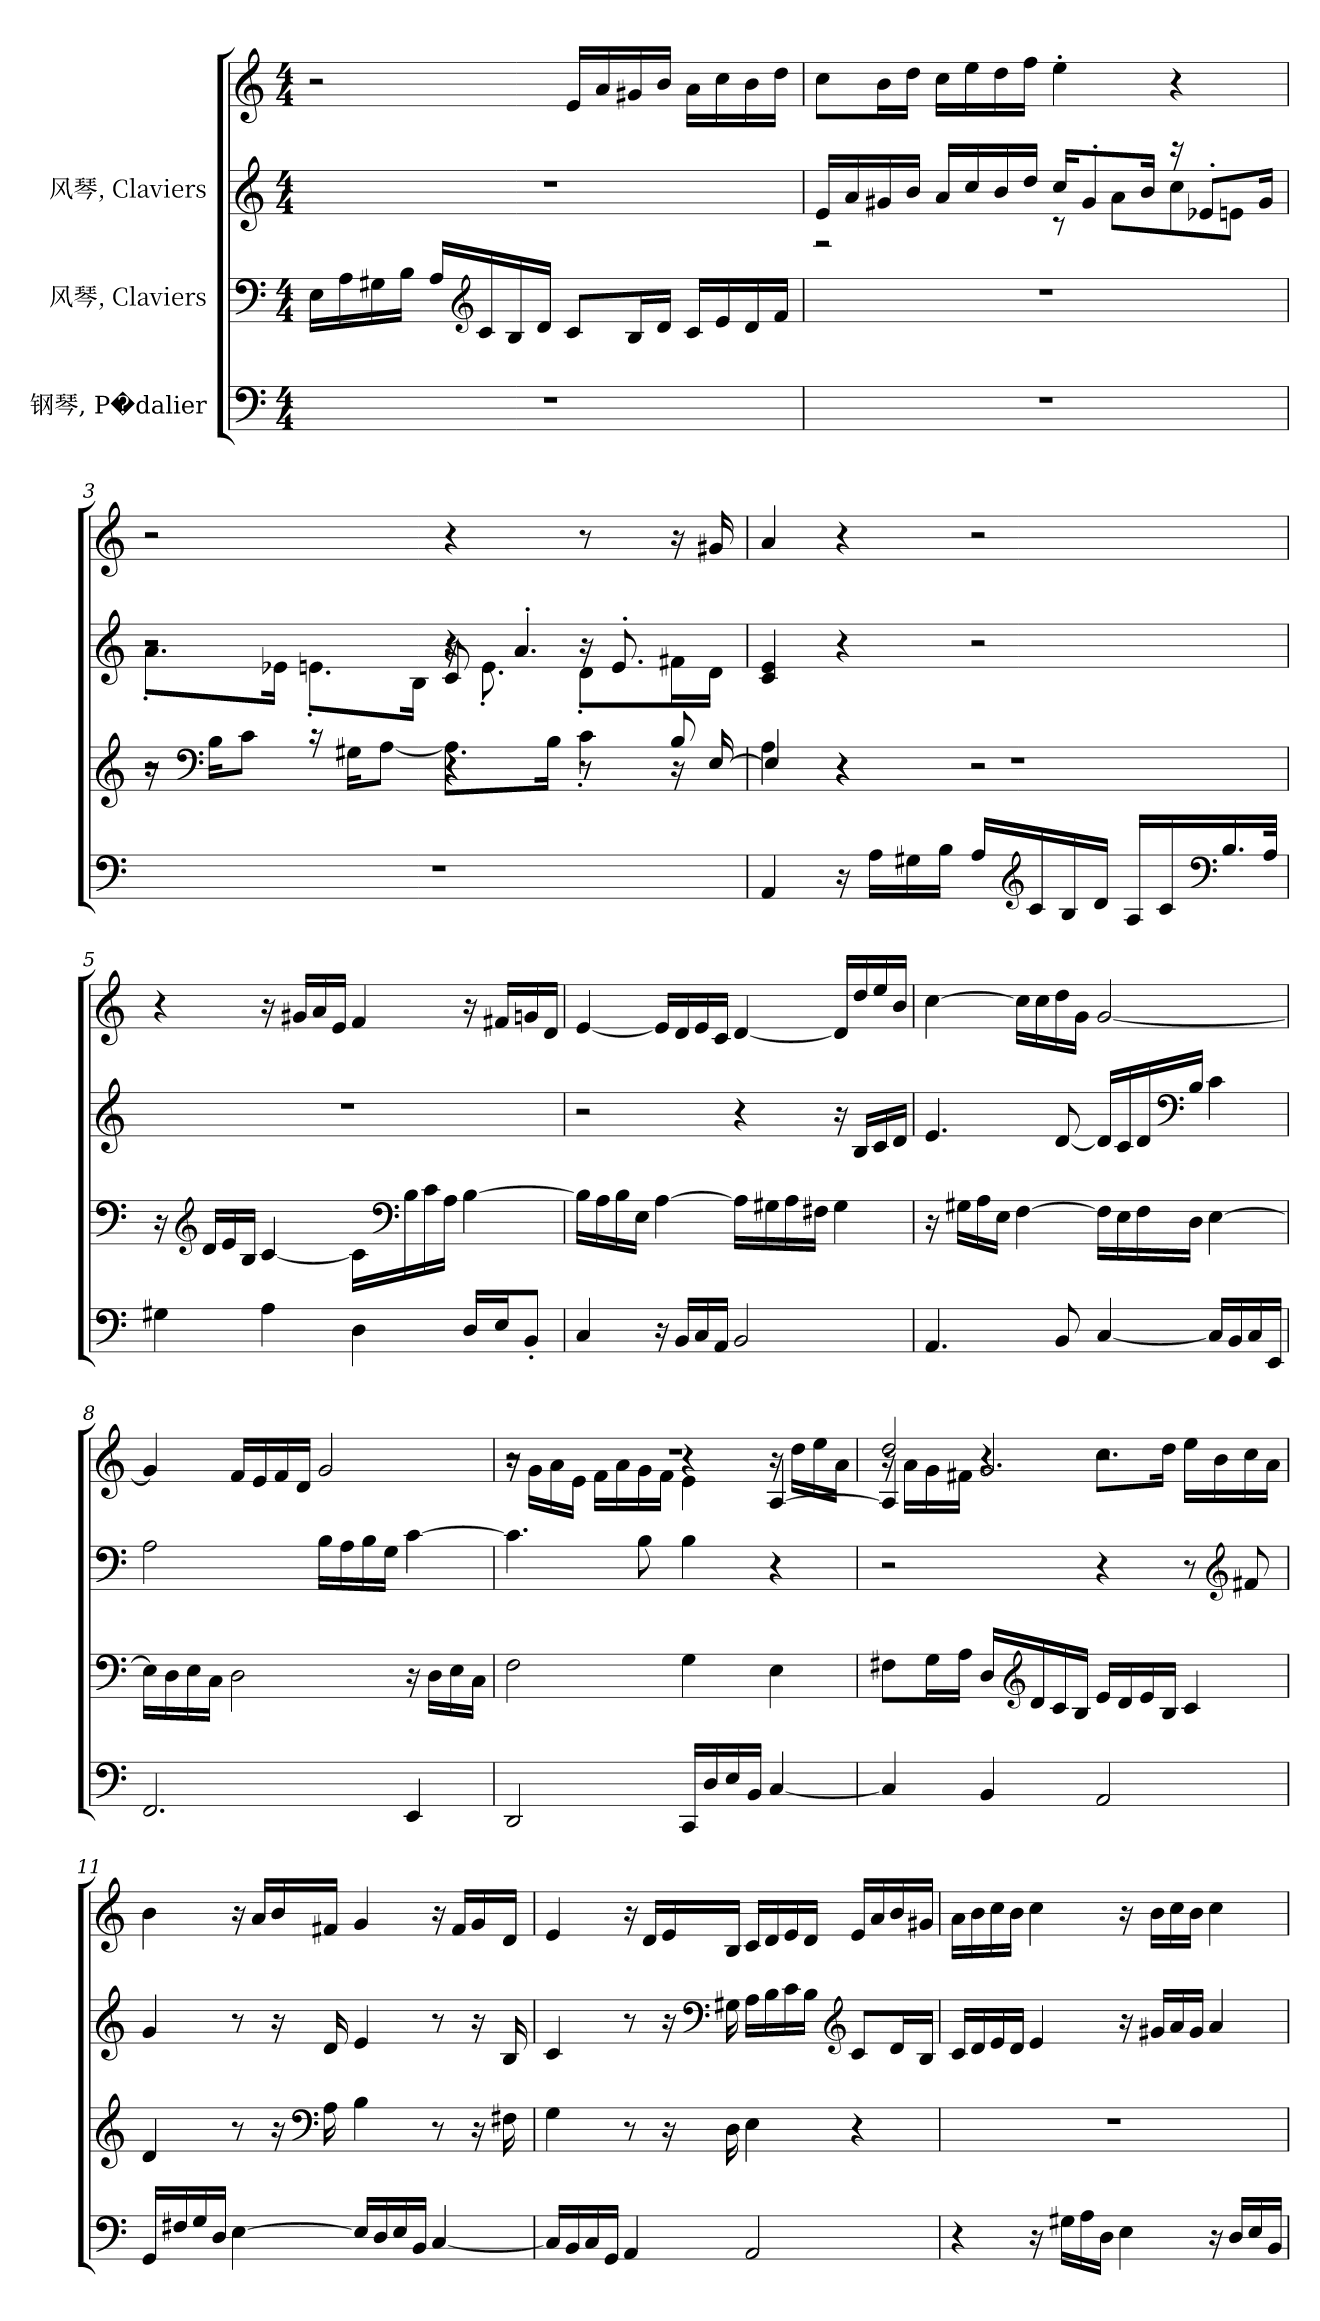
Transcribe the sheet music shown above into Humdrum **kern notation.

**kern	**kern	**kern	**kern
*part3	*part2	*part1	*part1
*staff4	*staff3	*staff2	*staff1
*I"钢琴, P�dalier	*I"风琴, Claviers	*I"风琴, Claviers	*
*clefF4	*clefF4	*clefG2	*clefG2
*k[]	*k[]	*k[]	*k[]
*M4/4	*M4/4	*M4/4	*M4/4
*MM66	*MM66	*MM66	*MM66
=1	=1	=1	=1
1r	16E\LL	1r	2r
.	16A\	.	.
.	16G#X\	.	.
.	16B\JJ	.	.
.	16A/LL	.	.
*	*clefG2	*	*
.	16c/	.	.
.	16B/	.	.
.	16d/JJ	.	.
.	8c/L	.	16e/LL
.	.	.	16a/
.	16B/L	.	16g#X/
.	16d/JJ	.	16b/JJ
.	16c/LL	.	16a\LL
.	16e/	.	16cc\
.	16d/	.	16b\
.	16f/JJ	.	16dd\JJ
=2	=2	=2	=2
*	*	*^	*
1r	1r	16e/LL	2r	8cc\L
.	.	16a/	.	.
.	.	16g#X/	.	16b\L
.	.	16b/JJ	.	16dd\JJ
.	.	16a/LL	.	16cc\LL
.	.	16cc/	.	16ee\
.	.	16b/	.	16dd\
.	.	16dd/JJ	.	16ff\JJ
.	.	16cc/KL	8r	4ee'\
.	.	8g#'/	.	.
.	.	.	8a\L	.
.	.	16b/Jk	.	.
.	.	16r	8cc\	4r
.	.	8e-X'/L	.	.
.	.	.	8en\J	.
.	.	16g#/Jk	.	.
!!LO:LB:g=z
=3	=3	=3	=3	=3
*	*^	*	*^	*
*	*	*^	*	*	*	*
1r	2r	16r	2r	2r	8.a'\L	2r	2r
*	*clefF4	*	*	*	*	*	*
.	.	16B\KL	.	.	.	.	.
.	.	8c\J	.	.	.	.	.
.	.	.	.	.	16e-X\Jk	.	.
.	.	16r	.	.	8.en'\L	.	.
.	.	16G#X\KL	.	.	.	.	.
.	.	[8A\J	.	.	.	.	.
.	.	.	.	.	16B\Jk	.	.
.	4r	8.A\L]	4r	8c/	16r	4r	4r
.	.	.	.	.	8.e'\	.	.
.	.	.	.	4.a'/	.	.	.
.	.	16B\Jk	.	.	.	.	.
.	8r	4c'\	8r	.	8d'\L	16r	8r
.	.	.	.	.	.	8.e'/	.
.	8B/	.	16r	.	16f#X\L	.	16r
.	.	.	[16E/	.	16d\JJ	.	16g#X/
*	*	*	*	*v	*v	*v	*
=4	=4	=4	=4	=4	=4
4AA/	1r	4A\	4E/]	4c/ 4e/	4a/
16r	.	4r	4r	4r	4r
16A\LL	.	.	.	.	.
16G#X\	.	.	.	.	.
16B\JJ	.	.	.	.	.
16A/LL	.	2r	2r	2r	2r
*clefG2	*	*	*	*	*
16c/	.	.	.	.	.
16B/	.	.	.	.	.
16d/JJ	.	.	.	.	.
16A/LL	.	.	.	.	.
16c/	.	.	.	.	.
*clefF4	*	*	*	*	*
16.B/	.	.	.	.	.
32A/JJk	.	.	.	.	.
*	*v	*v	*v	*	*
!!LO:LB:g=z
=5	=5	=5	=5
4G#X\	16r	1r	4r
*	*clefG2	*	*
.	16d/LL	.	.
.	16e/	.	.
.	16B/JJ	.	.
4A\	[4c/	.	16r
.	.	.	16g#X/LL
.	.	.	16a/
.	.	.	16e/JJ
4D\	16c\LL]	.	4f/
*	*clefF4	*	*
.	16B\	.	.
.	16c\	.	.
.	16A\JJ	.	.
16D/LL	[4B\	.	16r
16E/J	.	.	16f#X/LL
8BB'/J	.	.	16gn/
.	.	.	16d/JJ
=6	=6	=6	=6
4C/	16B\LL]	2r	[4e/
.	16A\	.	.
.	16B\	.	.
.	16E\JJ	.	.
16r	[4A\	.	16e/LL]
16BB/LL	.	.	16d/
16C/	.	.	16e/
16AA/JJ	.	.	16c/JJ
2BB/	16A\LL]	4r	[4d/
.	16G#X\	.	.
.	16A\	.	.
.	16F#X\JJ	.	.
.	4G#\	16r	16d/LL]
.	.	16B/LL	16dd/
.	.	16c/	16ee/
.	.	16d/JJ	16b/JJ
!!LO:PB:g=z
=7	=7	=7	=7
4.AA/	16r	4.e/	[4cc\
.	16G#X\LL	.	.
.	16A\	.	.
.	16E\JJ	.	.
.	[4F\	.	16cc\LL]
.	.	.	16cc\
8BB/	.	[8d/	16dd\
.	.	.	16g\JJ
[4C/	16F\LL]	16d/LL]	[2g/
.	16E\	16c/	.
.	16F\	16d/	.
*	*	*clefF4	*
.	16D\JJ	16B/JJ	.
16C/LL]	[4E\	4c\	.
16BB/	.	.	.
16C/	.	.	.
16EE/JJ	.	.	.
=8	=8	=8	=8
2.FF/	16E\LL]	2A\	4g/]
.	16D\	.	.
.	16E\	.	.
.	16C\JJ	.	.
.	2D\	.	16f/LL
.	.	.	16e/
.	.	.	16f/
.	.	.	16d/JJ
.	.	16B\LL	2g/
.	.	16A\	.
.	.	16B\	.
.	.	16G\JJ	.
4EE/	16r	[4c\	.
.	16D\LL	.	.
.	16E\	.	.
.	16C\JJ	.	.
!!LO:LB:g=z
=9	=9	=9	=9
*	*	*	*^
*	*	*	*	*^
2DD/	2F\	4.c\]	1r	16r	2r
.	.	.	.	16g\LL	.
.	.	.	.	16a\	.
.	.	.	.	16e\JJ	.
.	.	.	.	16f\LL	.
.	.	.	.	16a\	.
.	.	8B\	.	16g\	.
.	.	.	.	16f\JJ	.
16CC/LL	4G\	4B\	.	4e\	4r
16D/	.	.	.	.	.
16E/	.	.	.	.	.
16BB/JJ	.	.	.	.	.
[4C/	4E\	4r	.	16r	[4A/
.	.	.	.	16dd\LL	.
.	.	.	.	16ee\	.
.	.	.	.	16a\JJ	.
=10	=10	=10	=10	=10	=10
4C/]	8F#X\L	2r	2dd/	16r	4A/]
.	.	.	.	16a\LL	.
.	16G\L	.	.	16g\	.
.	16A\JJ	.	.	16f#X\JJ	.
4BB/	16D/LL	.	.	4r	2.g/
*	*clefG2	*	*	*	*
.	16d/	.	.	.	.
.	16c/	.	.	.	.
.	16B/JJ	.	.	.	.
2AA/	16e/LL	4r	2r	8.cc\L	.
.	16d/	.	.	.	.
.	16e/	.	.	.	.
.	16B/JJ	.	.	16dd\Jk	.
.	4c/	8r	.	16ee\LL	.
.	.	.	.	16b\	.
*	*	*clefG2	*	*	*
.	.	8f#X/	.	16cc\	.
.	.	.	.	16a\JJ	.
*	*	*	*v	*v	*v
!!LO:LB:g=z
=11	=11	=11	=11
16GG/LL	4d/	4g/	4b\
16F#X/	.	.	.
16G/	.	.	.
16D/JJ	.	.	.
[4E\	8r	8r	16r
.	.	.	16a/LL
.	16r	16r	16b/
*	*clefF4	*	*
.	16A\	16d/	16f#X/JJ
16E/LL]	4B\	4e/	4g/
16D/	.	.	.
16E/	.	.	.
16BB/JJ	.	.	.
[4C/	8r	8r	16r
.	.	.	16f#/LL
.	16r	16r	16g/
.	16F#X\	16B/	16d/JJ
=12	=12	=12	=12
16C/LL]	4G\	4c/	4e/
16BB/	.	.	.
16C/	.	.	.
16GG/JJ	.	.	.
4AA/	8r	8r	16r
.	.	.	16d/LL
.	16r	16r	16e/
*	*	*clefF4	*
.	16D\	16G#X\	16B/JJ
2AA/	4E\	16A\LL	16c/LL
.	.	16B\	16d/
.	.	16c\	16e/
.	.	16B\JJ	16d/JJ
*	*	*clefG2	*
.	4r	8c/L	16e/LL
.	.	.	16a/
.	.	16d/L	16b/
.	.	16B/JJ	16g#X/JJ
!!LO:PB:g=z
=13	=13	=13	=13
4r	1r	16c/LL	16a\LL
.	.	16d/	16b\
.	.	16e/	16cc\
.	.	16d/JJ	16b\JJ
16r	.	4e/	4cc\
16G#X\LL	.	.	.
16A\	.	.	.
16D\JJ	.	.	.
4E\	.	16r	16r
.	.	16g#X/LL	16b\LL
.	.	16a/	16cc\
.	.	16g#/JJ	16b\JJ
16r	.	4a/	4cc\
16D/LL	.	.	.
16E/	.	.	.
16BB/JJ	.	.	.
=	=	=	=
*-	*-	*-	*-
